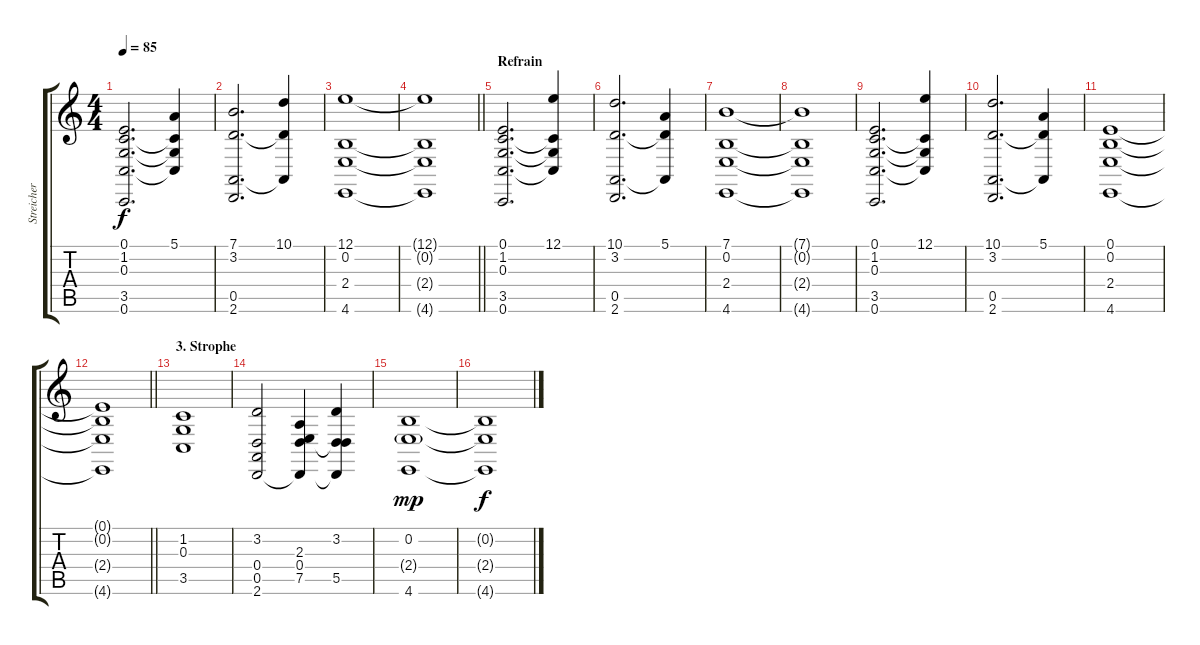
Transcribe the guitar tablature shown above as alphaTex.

\track ("Streicher" "Streicher") {instrument stringensemble1}
\staff {score tabs}
\tuning (E4 B3 G3 D3 A2 C2) {hide}
\ts (4 4)
\tempo 85
\clef g2
\ks c
(0.1 1.2 0.3 3.5 0.6).2{d dy f} (5.1 1.2{t} 0.3{t} 3.5{t}).4 |
(7.1 3.2 0.5 2.6).2{d} (10.1 3.2{t} 0.5{t}).4 |
(12.1 0.2 2.4 4.6).1 |
\barLineRight lightlight
(12.1{t} 0.2{t} 2.4{t} 4.6{t}).1 |
\section ("" "Refrain")
(0.1 1.2 0.3 3.5 0.6).2{d} (12.1 1.2{t} 0.3{t} 3.5{t}).4 |
(10.1 3.2 0.5 2.6).2{d} (5.1 3.2{t} 0.5{t}).4 |
(7.1 0.2 2.4 4.6).1 |
(7.1{t} 0.2{t} 2.4{t} 4.6{t}).1 |
(0.1 1.2 0.3 3.5 0.6).2{d} (12.1 1.2{t} 0.3{t} 3.5{t}).4 |
(10.1 3.2 0.5 2.6).2{d} (5.1 3.2{t} 0.5{t}).4 |
(0.1 0.2 2.4 4.6).1 |
\barLineRight lightlight
(0.1{t} 0.2{t} 2.4{t} 4.6{t}).1 |
\section ("" "3. Strophe")
(1.2 0.3 3.5).1 |
(3.2 0.4 0.5 2.6).2 (2.3 0.4 7.5 2.6{t}).4 (3.2 0.4{t} 5.5 2.6{t}).4 |
(0.2 2.4{g} 4.6).1{dy mp} |
(0.2{t} 2.4{t} 4.6{t}).1{dy f}
